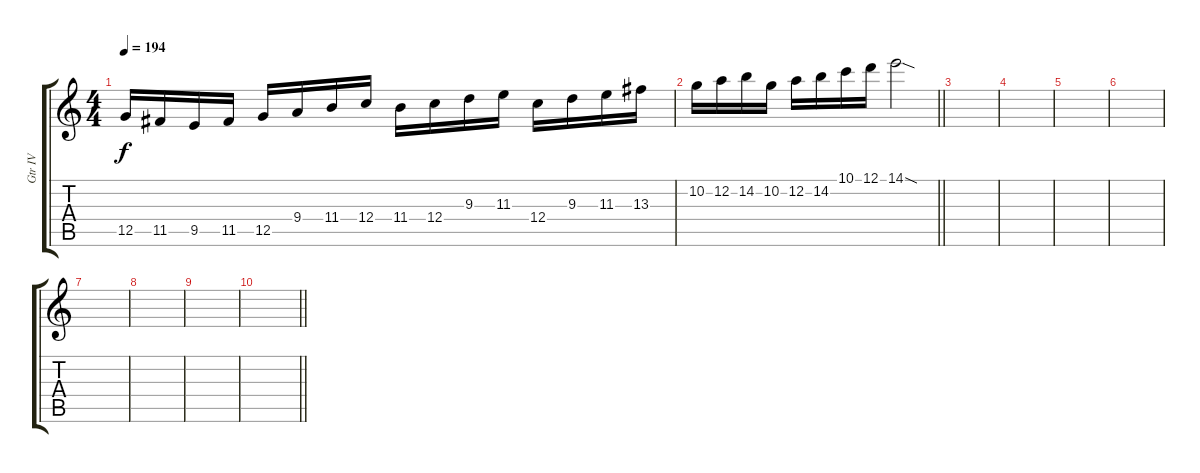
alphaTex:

\track ("Gtr IV" "Gtr IV") {instrument distortionguitar}
\staff {score tabs}
\tuning (D4 A3 F3 C3 G2 D2) {hide}
\ts (4 4)
\tempo 194
\clef g2
\ks c
12.5.16{dy f balance 12} 11.5.16 9.5.16 11.5.16 12.5.16 9.4.16 11.4.16 12.4.16 11.4.16 12.4.16 9.3.16 11.3.16 12.4.16 9.3.16 11.3.16 13.3.16 |
\barLineRight lightlight
10.2.16 12.2.16 14.2.16 10.2.16 12.2.16 14.2.16 10.1.16 12.1.16 14.1{sod}.2 |
|
|
|
|
|
|
|
\barLineRight lightlight
